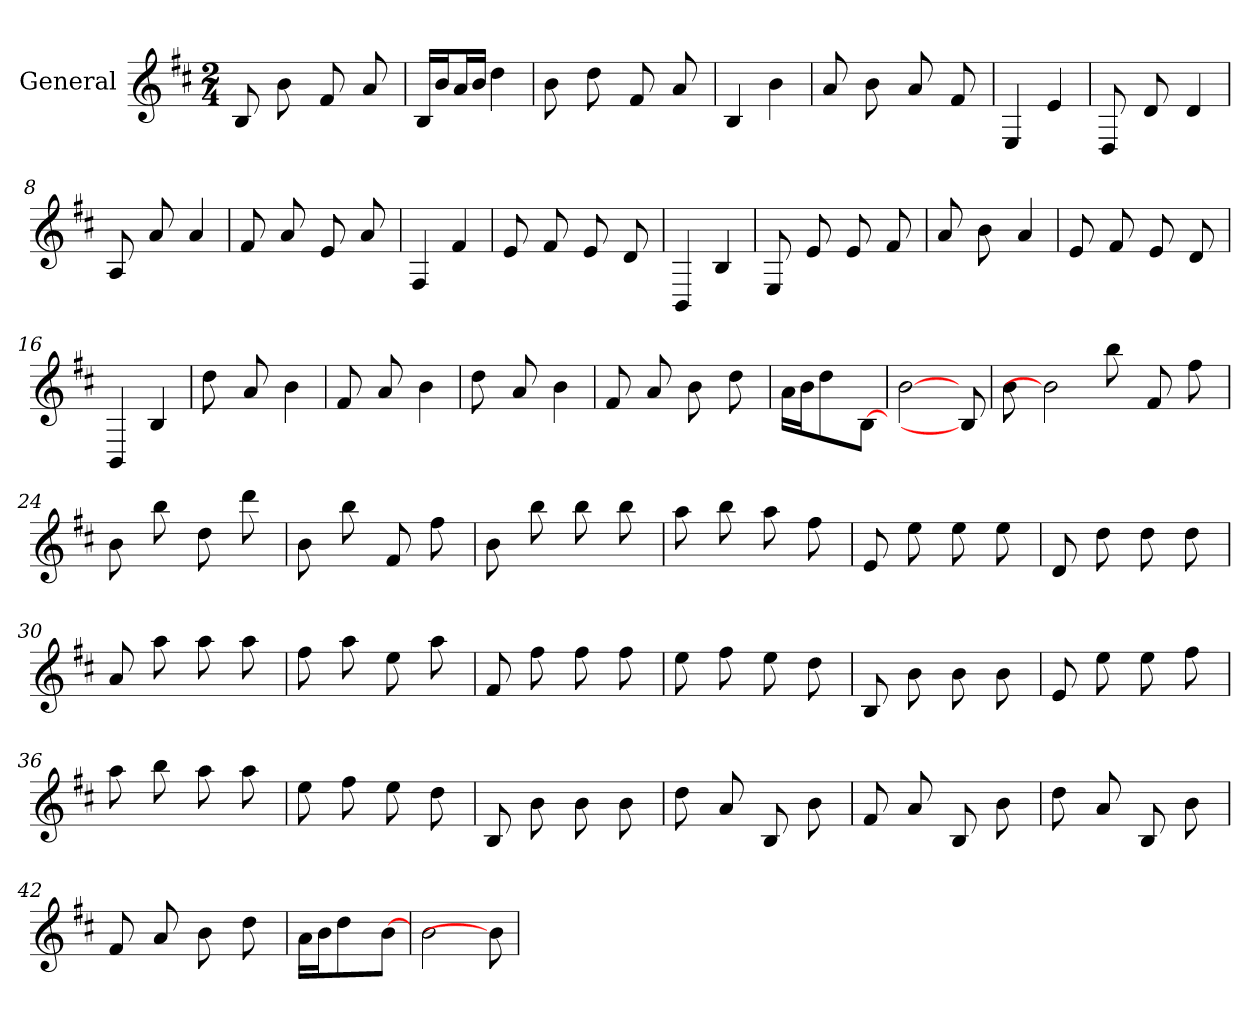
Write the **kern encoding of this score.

**kern
*part1
*staff1
*I"General
*clefG2
*k[f#c#]
*M2/4
*MM72
=1
!LO:N:vis=8
4B
!LO:N:vis=8
4b
!LO:N:vis=8
4f#
!LO:N:vis=8
4a
=2
16B/LL
16b/J
16a/L
16b/JJ
4dd
=3
!LO:N:vis=8
4b
!LO:N:vis=8
4dd
!LO:N:vis=8
4f#
!LO:N:vis=8
4a
=4
4B
4b
=5
!LO:N:vis=8
4a
!LO:N:vis=8
4b
!LO:N:vis=8
4a
!LO:N:vis=8
4f#
=6
4E
4e
=7
!LO:N:vis=8
4D
!LO:N:vis=8
4d
4d
=8
!LO:N:vis=8
4A
!LO:N:vis=8
4a
4a
=9
!LO:N:vis=8
4f#
!LO:N:vis=8
4a
!LO:N:vis=8
4e
!LO:N:vis=8
4a
=10
4F#
4f#
=11
!LO:N:vis=8
4e
!LO:N:vis=8
4f#
!LO:N:vis=8
4e
!LO:N:vis=8
4d
=12
4BB
4B
=13
!LO:N:vis=8
4E
!LO:N:vis=8
4e
!LO:N:vis=8
4e
!LO:N:vis=8
4f#
=14
!LO:N:vis=8
4a
!LO:N:vis=8
4b
4a
=15
!LO:N:vis=8
4e
!LO:N:vis=8
4f#
!LO:N:vis=8
4e
!LO:N:vis=8
4d
=16
4BB
4B
=17
!LO:N:vis=8
4dd
!LO:N:vis=8
4a
4b
=18
!LO:N:vis=8
4f#
!LO:N:vis=8
4a
4b
=19
!LO:N:vis=8
4dd
!LO:N:vis=8
4a
4b
=20
!LO:N:vis=8
4f#
!LO:N:vis=8
4a
!LO:N:vis=8
4b
!LO:N:vis=8
4dd
=21
16a\LL
16b\J
!LO:N:vis=8
4dd\J
[8BJ
=22
[2b
8B]
=23
!LO:N:vis=8
4b
2b]
!LO:N:vis=8
4bb
!LO:N:vis=8
4f#
!LO:N:vis=8
4ff#
=24
!LO:N:vis=8
4b
!LO:N:vis=8
4bb
!LO:N:vis=8
4dd
!LO:N:vis=8
4ddd
=25
!LO:N:vis=8
4b
!LO:N:vis=8
4bb
!LO:N:vis=8
4f#
!LO:N:vis=8
4ff#
=26
!LO:N:vis=8
4b
!LO:N:vis=8
4bb
!LO:N:vis=8
4bb
!LO:N:vis=8
4bb
=27
!LO:N:vis=8
4aa
!LO:N:vis=8
4bb
!LO:N:vis=8
4aa
!LO:N:vis=8
4ff#
=28
!LO:N:vis=8
4e
!LO:N:vis=8
4ee
!LO:N:vis=8
4ee
!LO:N:vis=8
4ee
=29
!LO:N:vis=8
4d
!LO:N:vis=8
4dd
!LO:N:vis=8
4dd
!LO:N:vis=8
4dd
=30
!LO:N:vis=8
4a
!LO:N:vis=8
4aa
!LO:N:vis=8
4aa
!LO:N:vis=8
4aa
=31
!LO:N:vis=8
4ff#
!LO:N:vis=8
4aa
!LO:N:vis=8
4ee
!LO:N:vis=8
4aa
=32
!LO:N:vis=8
4f#
!LO:N:vis=8
4ff#
!LO:N:vis=8
4ff#
!LO:N:vis=8
4ff#
=33
!LO:N:vis=8
4ee
!LO:N:vis=8
4ff#
!LO:N:vis=8
4ee
!LO:N:vis=8
4dd
=34
!LO:N:vis=8
4B
!LO:N:vis=8
4b
!LO:N:vis=8
4b
!LO:N:vis=8
4b
=35
!LO:N:vis=8
4e
!LO:N:vis=8
4ee
!LO:N:vis=8
4ee
!LO:N:vis=8
4ff#
=36
!LO:N:vis=8
4aa
!LO:N:vis=8
4bb
!LO:N:vis=8
4aa
!LO:N:vis=8
4aa
=37
!LO:N:vis=8
4ee
!LO:N:vis=8
4ff#
!LO:N:vis=8
4ee
!LO:N:vis=8
4dd
=38
!LO:N:vis=8
4B
!LO:N:vis=8
4b
!LO:N:vis=8
4b
!LO:N:vis=8
4b
=39
!LO:N:vis=8
4dd
!LO:N:vis=8
4a
!LO:N:vis=8
4B
!LO:N:vis=8
4b
=40
!LO:N:vis=8
4f#
!LO:N:vis=8
4a
!LO:N:vis=8
4B
!LO:N:vis=8
4b
=41
!LO:N:vis=8
4dd
!LO:N:vis=8
4a
!LO:N:vis=8
4B
!LO:N:vis=8
4b
=42
!LO:N:vis=8
4f#
!LO:N:vis=8
4a
!LO:N:vis=8
4b
!LO:N:vis=8
4dd
=43
16a\LL
16b\J
!LO:N:vis=8
4dd\J
[8bJ
=44
2b
8b]
=
*-
